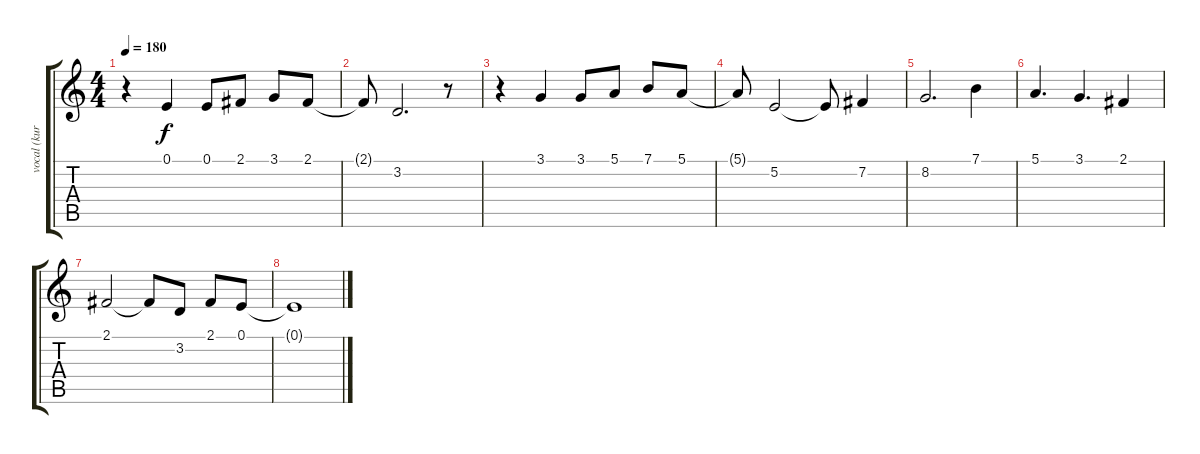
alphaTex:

\track ("vocal (kuroneko)" "vocal (kur") {instrument flute}
\staff {score tabs}
\tuning (E4 B3 G3 D3 A2 E2) {hide}
\ts (4 4)
\tempo 180
\clef g2
\ks c
r.4{dy f} 0.1.4 0.1.8 2.1.8 3.1.8 2.1.8 |
2.1{t}.8 3.2.2{d} r.8 |
r.4 3.1.4 3.1.8 5.1.8 7.1.8 5.1.8 |
5.1{t}.8 5.2.2 5.2{t}.8 7.2.4 |
8.2.2{d} 7.1.4 |
5.1.4{d} 3.1.4{d} 2.1.4 |
2.1.2 2.1{t}.8 3.2.8 2.1.8 0.1.8 |
0.1{t}.1
